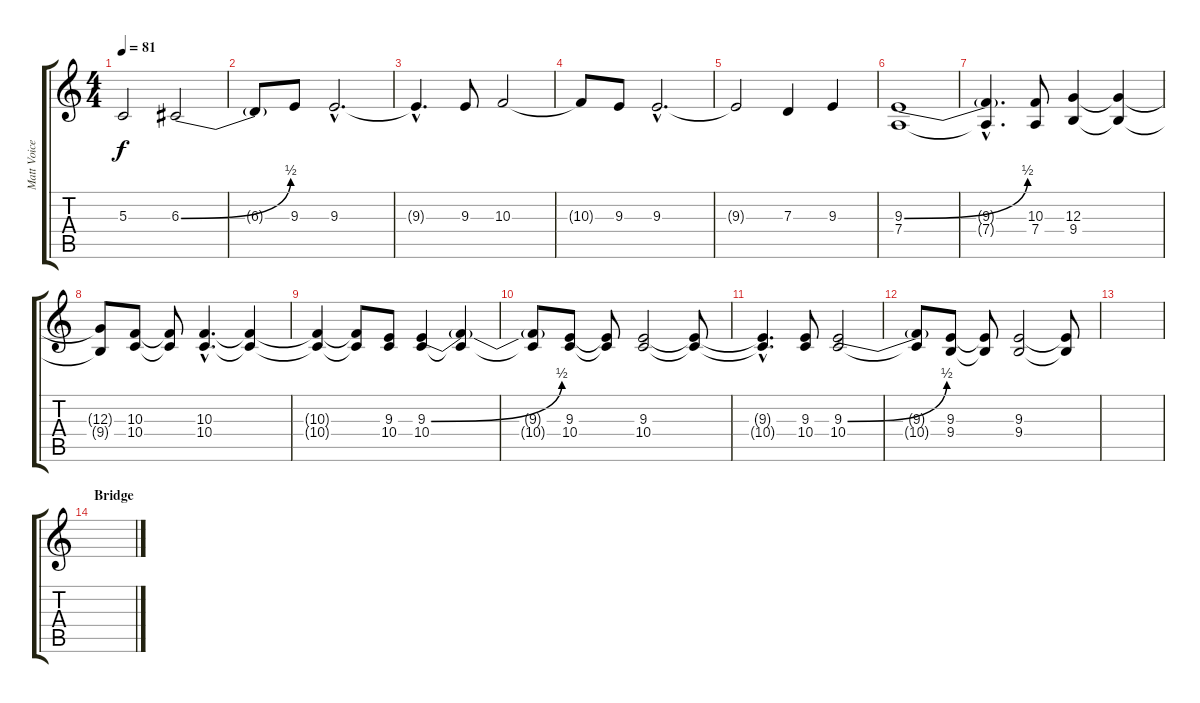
\track ("Matt Voice" "Matt Voice") {instrument lead2sawtooth}
\staff {score tabs}
\tuning (E4 B3 G3 D3 A2 E2) {hide}
\ts (4 4)
\tempo 81
\clef g2
\ks c
5.3{t}.2{dy f} 6.3{be (bend 0 0 60 2)}.2 |
6.3{t}.8 9.3.8 9.3{hac}.2{d} |
9.3{hac t}.4{d} 9.3.8 10.3.2 |
10.3{t}.8 9.3.8 9.3{hac}.2{d} |
9.3{t}.2 7.3.4 9.3.4 |
(9.3{be (bend 0 0 60 2)} 7.4).1 |
(9.3{hac t} 7.4{hac t}).4{d} (10.3 7.4).8 (12.3 9.4).4 (12.3{t} 9.4{t}).4 |
(12.3{t} 9.4{t}).8 (10.3 10.4).8 (10.3{t} 10.4{t}).8 (10.3{hac} 10.4{hac}).4{d} (10.3{t} 10.4{t}).4 |
(10.3{t} 10.4{t}).4 (10.3{t} 10.4{t}).8 (9.3 10.4).8 (9.3{be (bend 0 0 60 2)} 10.4).4 (9.3{t} 10.4{t}).4 |
(9.3{t} 10.4{t}).8 (9.3 10.4).8 (9.3{t} 10.4{t}).8 (9.3 10.4).2 (9.3{t} 10.4{t}).8 |
(9.3{hac t} 10.4{hac t}).4{d} (9.3 10.4).8 (9.3{be (bend 0 0 60 2)} 10.4).2 |
(9.3{t} 10.4{t}).8 (9.3 9.4).8 (9.3{t} 9.4{t}).8 (9.3 9.4).2 (9.3{t} 9.4{t}).8 |
|
\section ("" "Bridge")
